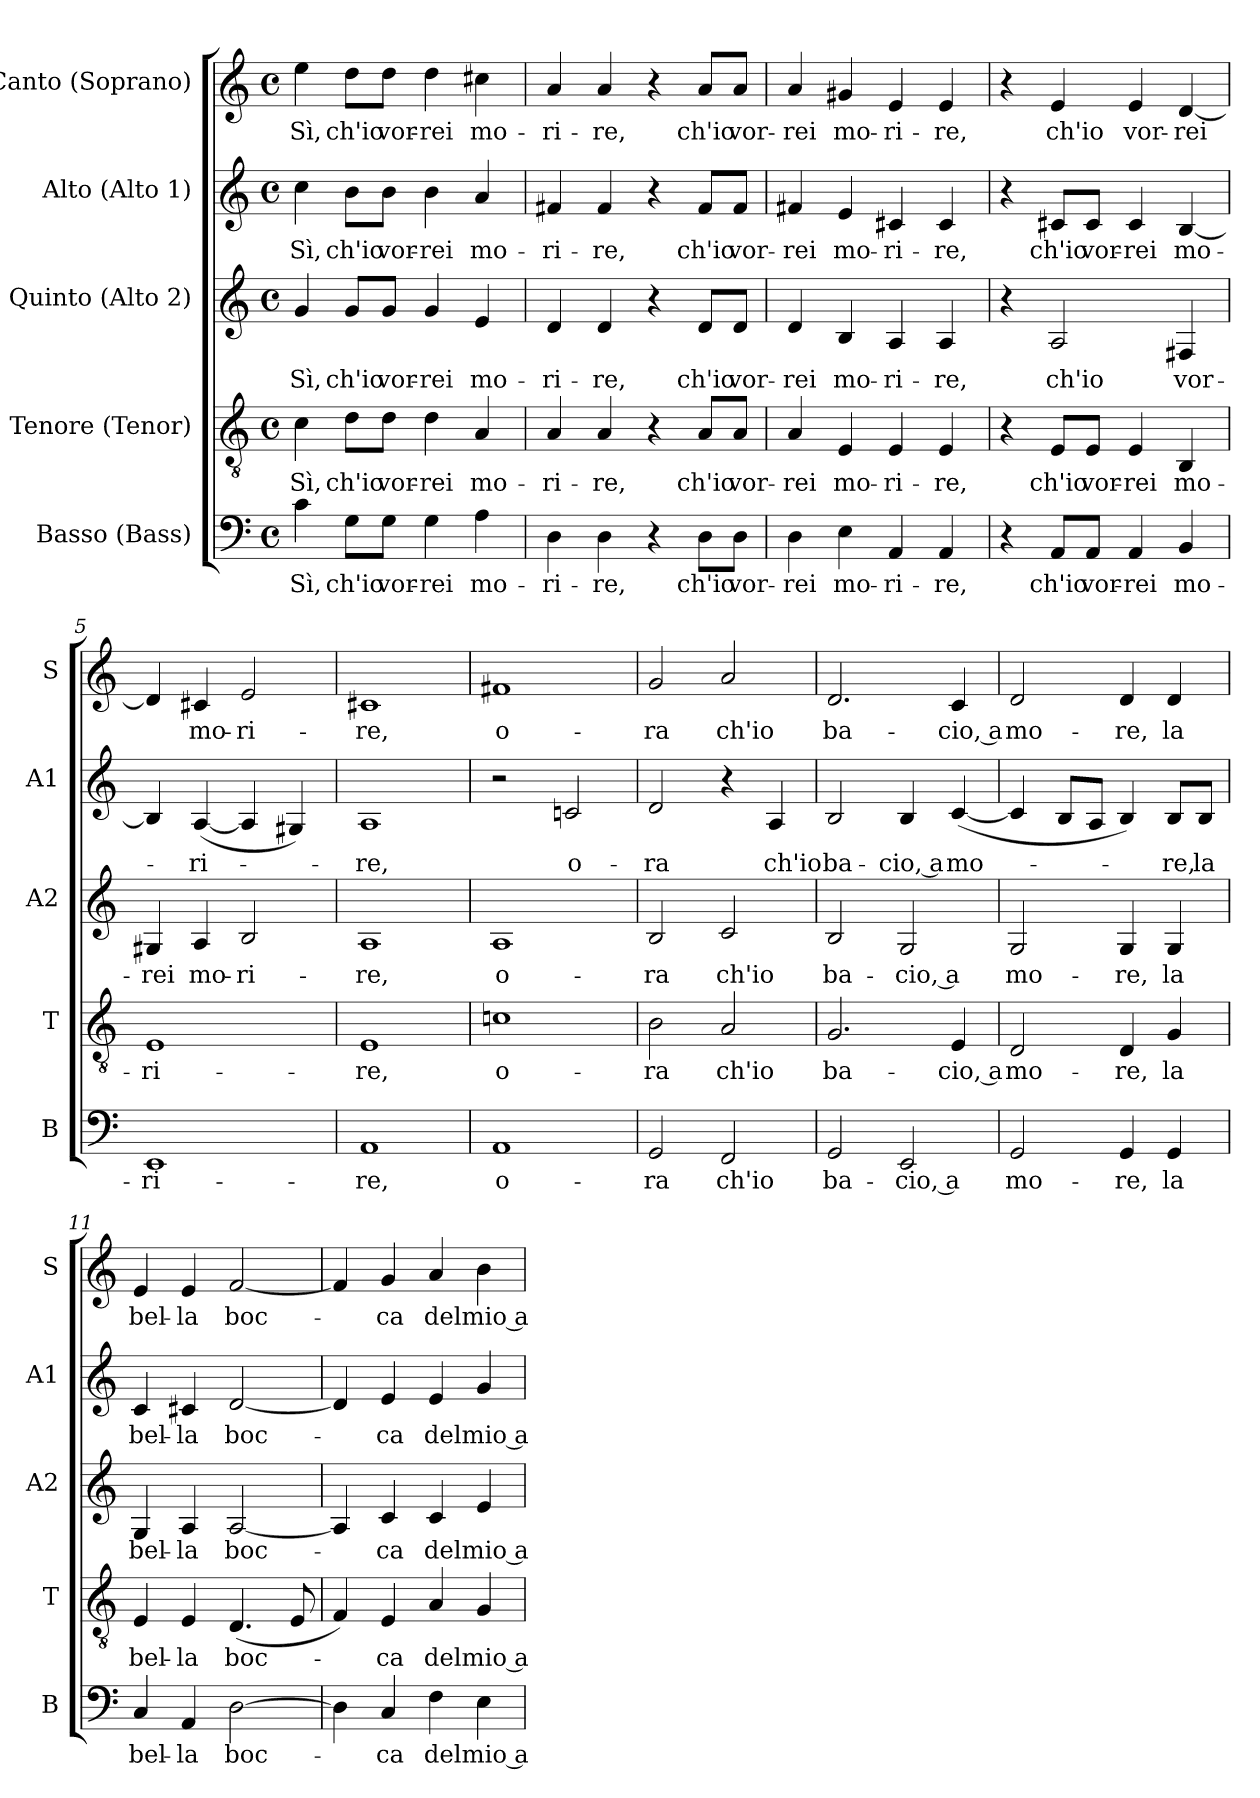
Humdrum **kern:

**kern	**text	**kern	**text	**kern	**text	**kern	**text	**kern	**text
*part5	*part5	*part4	*part4	*part3	*part3	*part2	*part2	*part1	*part1
*staff5	*staff5	*staff4	*staff4	*staff3	*staff3	*staff2	*staff2	*staff1	*staff1
*I"Basso (Bass)	*	*I"Tenore (Tenor)	*	*I"Quinto (Alto 2)	*	*I"Alto (Alto 1)	*	*I"Canto (Soprano)	*
*I'B	*	*I'T	*	*I'A2	*	*I'A1	*	*I'S	*
*clefF4	*	*clefGv2	*	*clefG2	*	*clefG2	*	*clefG2	*
*k[]	*	*k[]	*	*k[]	*	*k[]	*	*k[]	*
*M4/4	*	*M4/4	*	*M4/4	*	*M4/4	*	*M4/4	*
*met(c)	*	*met(c)	*	*met(c)	*	*met(c)	*	*met(c)	*
=1	=1	=1	=1	=1	=1	=1	=1	=1	=1
!	!LO:LY:b	!	!LO:LY:b	!	!LO:LY:b	!	!LO:LY:b	!	!LO:LY:b
4c\	Sì,	4c\	Sì,	4g/	Sì,	4cc\	Sì,	4ee\	Sì,
!	!LO:LY:b	!	!LO:LY:b	!	!LO:LY:b	!	!LO:LY:b	!	!LO:LY:b
8G\L	ch'io	8d\L	ch'io	8g/L	ch'io	8b\L	ch'io	8dd\L	ch'io
!	!LO:LY:b	!	!LO:LY:b	!	!LO:LY:b	!	!LO:LY:b	!	!LO:LY:b
8G\J	vor-	8d\J	vor-	8g/J	vor-	8b\J	vor-	8dd\J	vor-
!	!LO:LY:b	!	!LO:LY:b	!	!LO:LY:b	!	!LO:LY:b	!	!LO:LY:b
4G\	-rei	4d\	-rei	4g/	-rei	4b\	-rei	4dd\	-rei
!	!LO:LY:b	!	!LO:LY:b	!	!LO:LY:b	!	!LO:LY:b	!	!LO:LY:b
4A\	mo-	4A/	mo-	4e/	mo-	4a/	mo-	4cc#X\	mo-
=2	=2	=2	=2	=2	=2	=2	=2	=2	=2
!	!LO:LY:b	!	!LO:LY:b	!	!LO:LY:b	!	!LO:LY:b	!	!LO:LY:b
4D\	-ri-	4A/	-ri-	4d/	-ri-	4f#X/	-ri-	4a/	-ri-
!	!LO:LY:b	!	!LO:LY:b	!	!LO:LY:b	!	!LO:LY:b	!	!LO:LY:b
4D\	-re,	4A/	-re,	4d/	-re,	4f#/	-re,	4a/	-re,
4r	.	4r	.	4r	.	4r	.	4r	.
!	!LO:LY:b	!	!LO:LY:b	!	!LO:LY:b	!	!LO:LY:b	!	!LO:LY:b
8D\L	ch'io	8A/L	ch'io	8d/L	ch'io	8f#/L	ch'io	8a/L	ch'io
!	!LO:LY:b	!	!LO:LY:b	!	!LO:LY:b	!	!LO:LY:b	!	!LO:LY:b
8D\J	vor-	8A/J	vor-	8d/J	vor-	8f#/J	vor-	8a/J	vor-
=3	=3	=3	=3	=3	=3	=3	=3	=3	=3
!	!LO:LY:b	!	!LO:LY:b	!	!LO:LY:b	!	!LO:LY:b	!	!LO:LY:b
4D\	-rei	4A/	-rei	4d/	-rei	4f#i/	-rei	4a/	-rei
!	!LO:LY:b	!	!LO:LY:b	!	!LO:LY:b	!	!LO:LY:b	!	!LO:LY:b
4E\	mo-	4E/	mo-	4B/	mo-	4e/	mo-	4g#X/	mo-
!	!LO:LY:b	!	!LO:LY:b	!	!LO:LY:b	!	!LO:LY:b	!	!LO:LY:b
4AA/	-ri-	4E/	-ri-	4A/	-ri-	4c#X/	-ri-	4e/	-ri-
!	!LO:LY:b	!	!LO:LY:b	!	!LO:LY:b	!	!LO:LY:b	!	!LO:LY:b
4AA/	-re,	4E/	-re,	4A/	-re,	4c#/	-re,	4e/	-re,
=4	=4	=4	=4	=4	=4	=4	=4	=4	=4
4r	.	4r	.	4r	.	4r	.	4r	.
!	!LO:LY:b	!	!LO:LY:b	!	!LO:LY:b	!	!LO:LY:b	!	!LO:LY:b
8AA/L	ch'io	8E/L	ch'io	2A/	ch'io	8c#i/L	ch'io	4e/	ch'io
!	!LO:LY:b	!	!LO:LY:b	!	!	!	!LO:LY:b	!	!
8AA/J	vor-	8E/J	vor-	.	.	8c#/J	vor-	.	.
!	!LO:LY:b	!	!LO:LY:b	!	!	!	!LO:LY:b	!	!LO:LY:b
4AA/	-rei	4E/	-rei	.	.	4c#/	-rei	4e/	vor-
!	!LO:LY:b	!	!LO:LY:b	!	!LO:LY:b	!	!LO:LY:b	!	!LO:LY:b
4BB/	mo-	4BB/	mo-	4F#X/	vor-	[4B/	mo-	[4d/	-rei
!!LO:LB:g=z
=5	=5	=5	=5	=5	=5	=5	=5	=5	=5
!	!LO:LY:b	!	!LO:LY:b	!	!LO:LY:b	!	!	!	!
1EE	-ri-	1E	-ri-	4G#i/	-rei	4B/]	.	4d/]	.
!	!	!	!	!	!LO:LY:b	!	!LO:LY:b	!	!LO:LY:b
.	.	.	.	4A/	mo-	(<[4A/	-ri-	4c#X/	mo-
!	!	!	!	!	!LO:LY:b	!	!	!	!LO:LY:b
.	.	.	.	2B/	-ri-	4A/]	.	2e/	-ri-
.	.	.	.	.	.	4G#X/)	.	.	.
=6	=6	=6	=6	=6	=6	=6	=6	=6	=6
!	!LO:LY:b	!	!LO:LY:b	!	!LO:LY:b	!	!LO:LY:b	!	!LO:LY:b
1AA	-re,	1E	-re,	1A	-re,	1A	-re,	1c#X	-re,
=7	=7	=7	=7	=7	=7	=7	=7	=7	=7
!	!LO:LY:b	!	!LO:LY:b	!	!LO:LY:b	!	!	!	!LO:LY:b
1AA	o-	1cni	o-	1A	o-	2r	.	1f#X	o-
!	!	!	!	!	!	!	!LO:LY:b	!	!
.	.	.	.	.	.	2cni/	o-	.	.
=8	=8	=8	=8	=8	=8	=8	=8	=8	=8
!	!LO:LY:b	!	!LO:LY:b	!	!LO:LY:b	!	!LO:LY:b	!	!LO:LY:b
2GG/	-ra	2B\	-ra	2B/	-ra	2d/	-ra	2g/	-ra
!	!LO:LY:b	!	!LO:LY:b	!	!LO:LY:b	!	!	!	!LO:LY:b
2FF/	ch'io	2A/	ch'io	2c/	ch'io	4r	.	2a/	ch'io
!	!	!	!	!	!	!	!LO:LY:b	!	!
.	.	.	.	.	.	4A/	ch'io	.	.
=9	=9	=9	=9	=9	=9	=9	=9	=9	=9
!	!LO:LY:b	!	!LO:LY:b	!	!LO:LY:b	!	!LO:LY:b	!	!LO:LY:b
2GG/	ba-	2.G/	ba-	2B/	ba-	2B/	ba-	2.d/	ba-
!	!LO:LY:b	!	!	!	!LO:LY:b	!	!LO:LY:b	!	!
2EE/	cio, a	.	.	2G/	cio, a	4B/	cio, a	.	.
!	!	!	!LO:LY:b	!	!	!	!LO:LY:b	!	!LO:LY:b
.	.	4E/	cio, a	.	.	(>[4c/	-mo-	4c/	cio, a
=10	=10	=10	=10	=10	=10	=10	=10	=10	=10
!	!LO:LY:b	!	!LO:LY:b	!	!LO:LY:b	!	!	!	!LO:LY:b
2GG/	-mo-	2D/	-mo-	2G/	-mo-	4c/]	.	2d/	-mo-
.	.	.	.	.	.	8B/L	.	.	.
.	.	.	.	.	.	8A/J	.	.	.
!	!LO:LY:b	!	!LO:LY:b	!	!LO:LY:b	!	!	!	!LO:LY:b
4GG/	-re,	4D/	-re,	4G/	-re,	4B/)	.	4d/	-re,
!	!LO:LY:b	!	!LO:LY:b	!	!LO:LY:b	!	!LO:LY:b	!	!LO:LY:b
4GG/	la	4G/	la	4G/	la	8B/L	-re,	4d/	la
!	!	!	!	!	!	!	!LO:LY:b	!	!
.	.	.	.	.	.	8B/J	la	.	.
!!LO:PB:g=z
=11	=11	=11	=11	=11	=11	=11	=11	=11	=11
!	!LO:LY:b	!	!LO:LY:b	!	!LO:LY:b	!	!LO:LY:b	!	!LO:LY:b
4C/	bel-	4E/	bel-	4G/	bel-	4c/	bel-	4e/	bel-
!	!LO:LY:b	!	!LO:LY:b	!	!LO:LY:b	!	!LO:LY:b	!	!LO:LY:b
4AA/	-la	4E/	-la	4A/	-la	4c#i/	-la	4e/	-la
!	!LO:LY:b	!	!LO:LY:b	!	!LO:LY:b	!	!LO:LY:b	!	!LO:LY:b
[2D\	boc-	(<4.D/	boc-	[2A/	boc-	[2d/	boc-	[2f/	boc-
.	.	8E/	.	.	.	.	.	.	.
=12	=12	=12	=12	=12	=12	=12	=12	=12	=12
4D\]	.	4F/)	.	4A/]	.	4d/]	.	4f/]	.
!	!LO:LY:b	!	!LO:LY:b	!	!LO:LY:b	!	!LO:LY:b	!	!LO:LY:b
4C/	-ca	4E/	-ca	4c/	-ca	4e/	-ca	4g/	-ca
!	!LO:LY:b	!	!LO:LY:b	!	!LO:LY:b	!	!LO:LY:b	!	!LO:LY:b
4F\	del	4A/	del	4c/	del	4e/	del	4a/	del
!	!LO:LY:b	!	!LO:LY:b	!	!LO:LY:b	!	!LO:LY:b	!	!LO:LY:b
4E\	mio a	4G/	mio a	4e/	mio a	4g/	mio a	4b\	mio a
=	=	=	=	=	=	=	=	=	=
*-	*-	*-	*-	*-	*-	*-	*-	*-	*-
